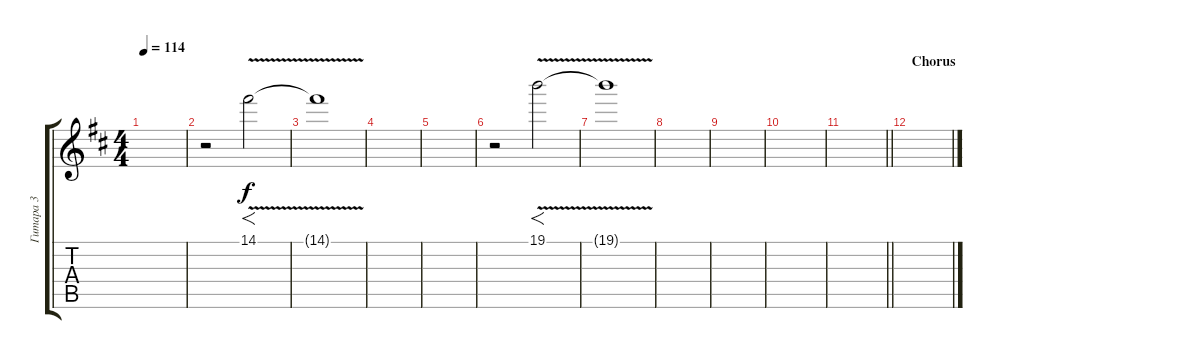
\track ("Гитара 3" "Гитара 3") {instrument distortionguitar}
\staff {score tabs}
\tuning (E4 B3 G3 D3 A2 E2) {hide}
\ts (4 4)
\tempo 114
\clef g2
\ks bminor
|
r.2 14.1{v}.2{f} |
14.1{t}.1 |
|
|
r.2 19.1{v}.2{f} |
19.1{t}.1 |
|
|
|
\barLineRight lightlight
|
\section ("" "Chorus")
